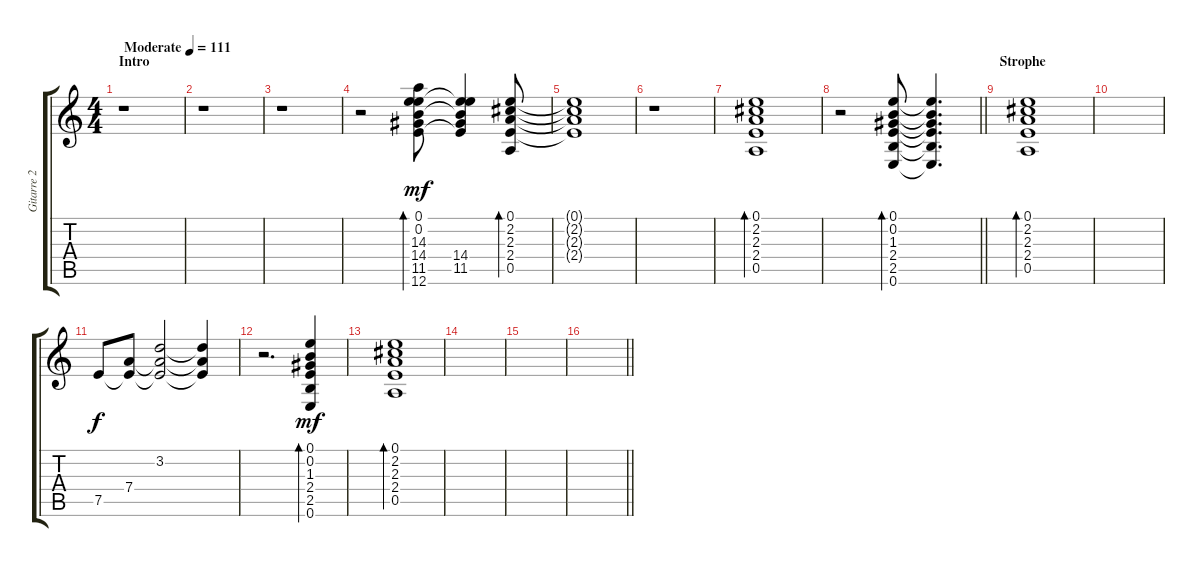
\track ("Gitarre 2" "Gitarre 2") {instrument electricguitarclean}
\staff {score tabs}
\tuning (E4 B3 G3 D3 A2 E2) {hide}
\ts (4 4)
\section ("" "Intro")
\tempo (111 "Moderate")
\clef g2
\ks c
r.1{dy mf instrument electricguitarclean} |
r.1 |
r.1 |
r.2 (0.1 0.2 14.3 14.4 11.5 12.6).8{bd 120} (0.1{t} 0.2{t} 14.4 11.5 12.6{t}).4 (0.1 2.2 2.3 2.4 0.5).8{bd 120} |
(0.1{t} 2.2{t} 2.3{t} 2.4{t}).1 |
r.1 |
(0.1 2.2 2.3 2.4 0.5).1{bd 120} |
\barLineRight lightlight
r.2 (0.1 0.2 1.3 2.4 2.5 0.6).8{bd 120} (0.1{t} 0.2{t} 1.3{t} 2.4{t} 2.5{t} 0.6{t}).4{d} |
\section ("" "Strophe")
(0.1 2.2 2.3 2.4 0.5).1{bd 120} |
|
7.5.8{dy f} (7.4 7.5{t}).8 (3.2 7.4{t} 7.5{t}).2 (3.2{t} 7.4{t} 7.5{t}).4 |
r.2{d} (0.1 0.2 1.3 2.4 2.5 0.6).4{bd 120 dy mf} |
(0.1 2.2 2.3 2.4 0.5).1{bd 120} |
|
|
\barLineRight lightlight
